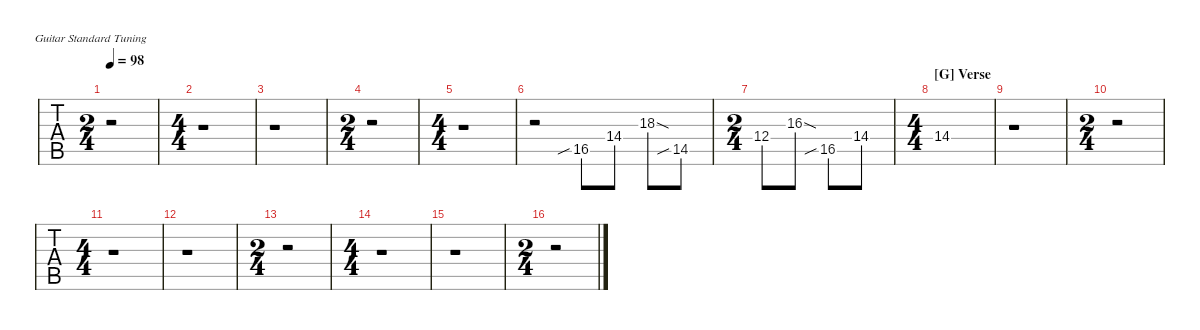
\defaultSystemsLayout 4
\hideDynamics
\bracketExtendMode nobrackets
\track ("Guitar Harmonies" " ") {instrument distortionguitar}
\staff {tabs}
\tuning (E4 B3 G3 D3 A2 E2)
\ts (2 4)
\beaming (8 2 2)
\tempo 98
\clef g2
\ks eminor
r.2{dy mf} |
\ts (4 4)
\beaming (8 2 2 2 2)
r.1 |
r.1 |
\ts (2 4)
\beaming (8 2 2)
r.2 |
\ts (4 4)
\beaming (8 2 2 2 2)
r.1 |
r.2 16.5{sib acc #}.8 14.4{acc forcenatural}.8 18.3{sod acc #}.8 14.5{sib acc forcenatural}.8 |
\ts (2 4)
\beaming (8 2 2)
12.4{acc forcenatural}.8 16.3{sod acc forcenatural}.8 16.5{sib acc #}.8 14.4{acc forcenatural}.8 |
\ts (4 4)
\beaming (8 2 2 2 2)
\section ("G" "Verse")
14.4{acc forcenatural}.1 |
r.1 |
\ts (2 4)
\beaming (8 2 2)
r.2 |
\ts (4 4)
\beaming (8 2 2 2 2)
r.1 |
r.1 |
\ts (2 4)
\beaming (8 2 2)
r.2 |
\ts (4 4)
\beaming (8 2 2 2 2)
r.1 |
r.1 |
\ts (2 4)
\beaming (8 2 2)
r.2
